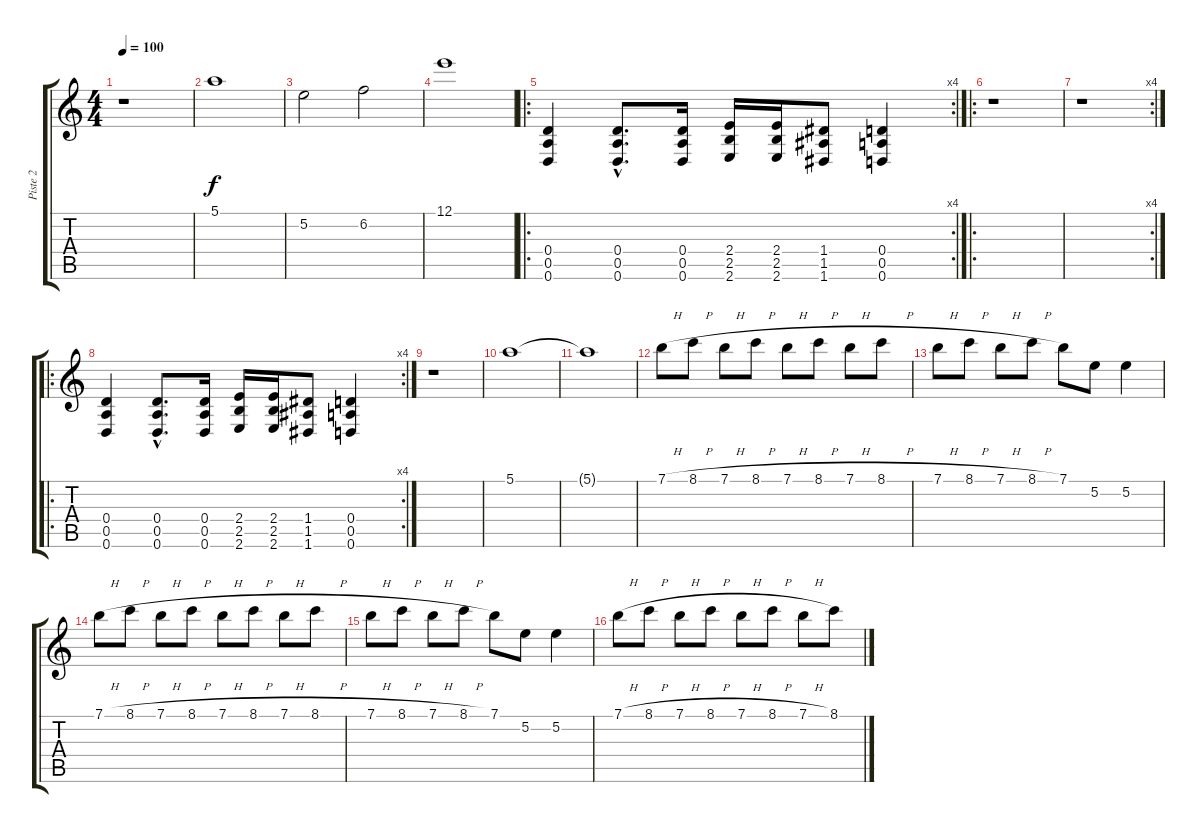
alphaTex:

\track ("Piste 2" "Piste 2") {instrument distortionguitar}
\staff {score tabs}
\tuning (E4 B3 G3 D3 A2 D2) {hide}
\ts (4 4)
\tempo 100
\clef g2
\ks c
r.1{dy f} |
5.1.1 |
5.2.2 6.2.2 |
12.1.1 |
\ro
\rc 4
(0.4 0.5 0.6).4 (0.4{hac} 0.5{hac} 0.6{hac}).8{d} (0.4 0.5 0.6).16 (2.4 2.5 2.6).16 (2.4 2.5 2.6).16 (1.4 1.5 1.6).8 (0.4 0.5 0.6).4 |
\ro
r.1 |
\rc 4
r.1 |
\ro
\rc 4
(0.4 0.5 0.6).4 (0.4{hac} 0.5{hac} 0.6{hac}).8{d} (0.4 0.5 0.6).16 (2.4 2.5 2.6).16 (2.4 2.5 2.6).16 (1.4 1.5 1.6).8 (0.4 0.5 0.6).4 |
r.1 |
5.1.1 |
5.1{t}.1 |
7.1{h}.8 8.1{h}.8 7.1{h}.8 8.1{h}.8 7.1{h}.8 8.1{h}.8 7.1{h}.8 8.1{h}.8 |
7.1{h}.8 8.1{h}.8 7.1{h}.8 8.1{h}.8 7.1.8 5.2.8 5.2.4 |
7.1{h}.8 8.1{h}.8 7.1{h}.8 8.1{h}.8 7.1{h}.8 8.1{h}.8 7.1{h}.8 8.1{h}.8 |
7.1{h}.8 8.1{h}.8 7.1{h}.8 8.1{h}.8 7.1.8 5.2.8 5.2.4 |
7.1{h}.8 8.1{h}.8 7.1{h}.8 8.1{h}.8 7.1{h}.8 8.1{h}.8 7.1{h}.8 8.1{h}.8
